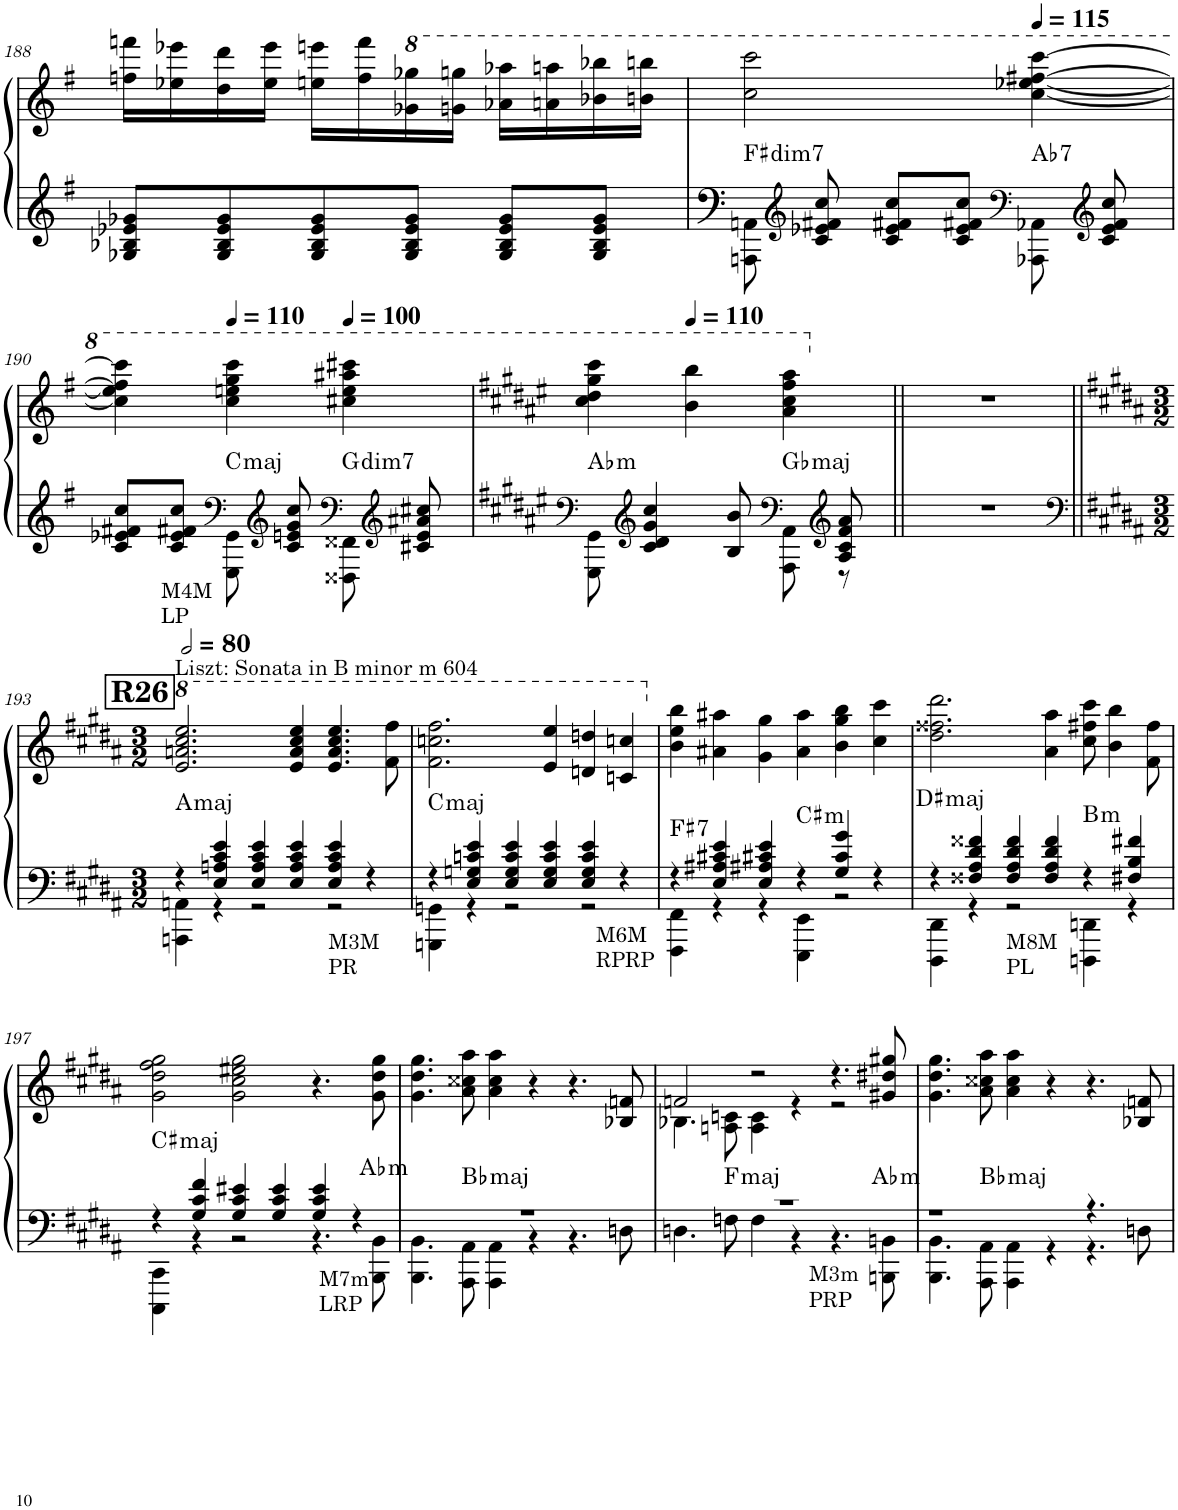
**kern	**kern	**harte
*part1	*part1	*part1
*staff2	*staff1	*
*I"Piano	*	*
*I'Pno.	*	*
!!LO:PB:g=z
*clefG2	*clefG2	*
*k[f#]	*k[f#]	*
*M3/4	*M3/4	*
=188	=188	=188
*^	*	*
8G-X/ 8B-X/ 8e-X/ 8g-X/L	8ryy	16ffn\ 16fffn\LL	.
.	.	16ee-X\ 16eee-X\	.
8G-/ 8B-/ 8e-/ 8g-/	8ryy	16dd\ 16ddd\	.
.	.	16ee-\ 16eee-\JJ	.
8G-/ 8B-/ 8e-/ 8g-/	8ryy	16een\ 16eeen\LL	.
.	.	16ff\ 16fff\	.
*	*	*8va	*
8G-/ 8B-/ 8e-/ 8g-/J	8ryy	16gg-X\ 16ggg-X\	.
.	.	16ggn\ 16gggn\JJ	.
8G-/ 8B-/ 8e-/ 8g-/L	8ryy	16aa-X\ 16aaa-X\LL	.
.	.	16aan\ 16aaan\	.
8G-/ 8B-/ 8e-/ 8g-/J	8ryy	16bb-X\ 16bbb-X\	.
.	.	16bbn\ 16bbbn\JJ	.
=189	=189	=189	=189
!	!	!	!LO:H:kt=dim7
8ryy	8AAAn\ 8AAn\	2ccc\ 2cccc\	F#:dim7
*clefG2	*	*	*
8c/ 8e-X/ 8f#X/ 8cc/	8ryy	.	.
8c/ 8e-/ 8f#X/ 8cc/L	8ryy	.	.
8c/ 8e-/ 8f#X/ 8cc/J	8ryy	.	.
*clefF4	*	*	*
*	*	*MM115	*
!	!	!	!LO:H:kt=7
8ryy	8AAA-X\ 8AA-X\	[4ccc\ [4eee-X\ [4fff#X\ [4cccc\	Ab:7
*clefG2	*	*	*
8c/ 8e-/ 8f#/ 8cc/	8ryy	.	.
!!LO:LB:g=z
=190	=190	=190	=190
8c/ 8e-X/ 8f#X/ 8cc/L	8ryy	4ccc\] 4eee-\] 4fff#\] 4cccc\]	.
8c/ 8e-/ 8f#X/ 8cc/J	8ryy	.	.
*clefF4	*	*	*
*	*	*MM110	*
!LO:TX:b:t=M4M	!	!	!
!LO:TX:b:t=LP	!	!	!
!	!	!	!LO:H:kt=maj
8ryy	8GGG\ 8GG\	4ccc\ 4eeen\ 4ggg\ 4cccc\	C:maj
*clefG2	*	*	*
8c/ 8en/ 8g/ 8cc/	8ryy	.	.
*clefF4	*	*	*
*	*	*MM100	*
!	!	!	!LO:H:kt=dim7
8ryy	8FFF##X\ 8FF##X\	4ccc#X\ 4eee\ 4aaa#X\ 4cccc#X\	G:dim7
*clefG2	*	*	*
8c#X/ 8e/ 8a#X/ 8cc#X/	8ryy	.	.
=191	=191	=191	=191
*clefF4	*	*	*
*k[f#c#g#d#a#e#]	*	*k[f#c#g#d#a#e#]	*
!	!	!	!LO:H:kt=m
8ryy	8GGG#\ 8GG#\	4ccc#\ 4ddd#\ 4ggg#\ 4cccc#\	Ab:min
*clefG2	*	*	*
4c#/ 4d#/ 4g#/ 4cc#/	8ryy	.	.
*	*	*MM110	*
.	4ryy	4bb\ 4bbb\	.
8B/ 8b/	.	.	.
*clefF4	*	*	*
!	!	!	!LO:H:kt=maj
8ryy	8AAA#\ 8AA#\	4aa#\ 4ccc#\ 4fff#\ 4aaa#\	Gb:maj
*clefG2	*	*	*
8A#/ 8c#/ 8f#/ 8a#/	8r	.	.
*v	*v	*	*
=192||	=192||	=192||
*	*X8va	*
2.r	2.r	.
!!LO:LB:g=z
=193||	=193||	=193||
!!LO:REH:place=s1:a:B:cj:fs=14:t=R26
*clefF4	*	*
*k[f#c#g#d#a#]	*k[f#c#g#d#a#]	*
*M3/2	*M3/2	*
*^	*	*
*	*	*8va	*
*v	*v	*	*
*	*MM160	*
*^	*	*
!	!	!LO:TX:a:t=Liszt&colon; Sonata in B minor m 604	!LO:H:kt=maj
4r	4AAAn\ 4AAn\	2.ee/ 2.aan/ 2.ccc#/ 2.eee/	A:maj
4E/ 4An/ 4c#/ 4e/	4r	.	.
4E/ 4A/ 4c#/ 4e/	2r	.	.
4E/ 4A/ 4c#/ 4e/	.	4ee/ 4aa/ 4ccc#/ 4eee/	.
4E/ 4A/ 4c#/ 4e/	2r	4.ee/ 4.aa/ 4.ccc#/ 4.eee/	.
4r	.	.	.
.	.	8ff#\ 8fff#\	.
=194	=194	=194	=194
!LO:TX:b:t=M3M	!	!	!
!LO:TX:b:t=PR	!	!	!
!	!	!	!LO:H:kt=maj
4r	4GGGn\ 4GGn\	2.ff#\ 2.cccn\ 2.fff#\	C:maj
4E/ 4Gn/ 4cn/ 4e/	4r	.	.
4E/ 4G/ 4c/ 4e/	2r	.	.
4E/ 4G/ 4c/ 4e/	.	4ee/ 4eee/	.
4E/ 4G/ 4c/ 4e/	2r	4ddn/ 4dddn/	.
4r	.	4ccn/ 4cccn/	.
=195	=195	=195	=195
*	*	*X8va	*
!LO:TX:b:t=M6M	!	!	!
!LO:TX:b:t=RPRP	!	!	!
!	!	!	!LO:H:kt=7
4r	4FFF#\ 4FF#\	4b\ 4ee\ 4bb\	F#:7
4E/ 4A#X/ 4c#X/ 4e/	4r	4a#X\ 4aa#X\	.
4E/ 4A#X/ 4c#X/ 4e/	4r	4g#\ 4gg#\	.
!	!	!	!LO:H:kt=m
4r	4EEE\ 4EE\	4a#\ 4aa#\	C#:min
4G#/ 4c#/ 4g#/	2r	4b\ 4gg#\ 4bb\	.
4r	.	4cc#\ 4ccc#\	.
=196	=196	=196	=196
!	!	!	!LO:H:kt=maj
4r	4DDD#\ 4DD#\	2.dd#\ 2.ff##X\ 2.ddd#\	D#:maj
4F##X/ 4A#/ 4d#/ 4f##X/	4r	.	.
4F##/ 4A#/ 4d#/ 4f##/	2r	.	.
4F##/ 4A#/ 4d#/ 4f##/	.	4a#\ 4aa#\	.
!LO:TX:b:t=M8M	!	!	!
!LO:TX:b:t=PL	!	!	!
!	!	!	!LO:H:kt=m
4r	4DDDn\ 4DDn\	8cc#\ 8ff#X\ 8ccc#\	B:min
.	.	4b\ 4bb\	.
4F#X/ 4B/ 4f#X/	4r	.	.
.	.	8f#\ 8ff#\	.
!!LO:LB:g=z
=197	=197	=197	=197
!	!	!	!LO:H:kt=maj
4r	4CCC#\ 4CC#\	2g#\ 2dd#\ 2ff#\ 2gg#\	C#:maj
4G#/ 4c#/ 4f#/	4r	.	.
4G#/ 4c#/ 4e#X/	2r	2g#\ 2cc#\ 2ee#X\ 2gg#\	.
4G#/ 4c#/ 4e#/	.	.	.
4G#/ 4c#/ 4e#/	4.r	4.r	.
4r	.	.	.
!	!LO:TX:b:t=M7m	!	!
!	!LO:TX:b:t=LRP	!	!
!	!	!	!LO:H:kt=m
.	8BBB\ 8BB\	8g#\ 8dd#\ 8gg#\	Ab:min
=198	=198	=198	=198
1.r	4.BBB\ 4.BB\	4.g#\ 4.dd#\ 4.gg#\	.
!	!	!	!LO:H:kt=maj
.	8AAA#\ 8AA#\	8a#\ 8cc##X\ 8aa#\	Bb:maj
.	4AAA#\ 4AA#\	4a#\ 4cc##\ 4aa#\	.
.	4r	4r	.
.	4.r	4.r	.
.	8Dn\	8B-X/ 8fn/	.
=199	=199	=199	=199
*	*	*^	*
1.r	4.Dn\	2fn/	4.B-X\	.
!	!	!	!	!LO:H:kt=maj
.	8Fn\	.	8An\ 8cn\	F:maj
.	4F\	2r	4A\ 4c\	.
.	4r	.	4r	.
.	4.r	4.r	2r	.
!	!LO:TX:b:t=M3m	!	!	!
!	!LO:TX:b:t=PRP	!	!	!
!	!	!	!	!LO:H:kt=m
.	8BBBn\ 8BBn\	8g#X/ 8dd#X/ 8gg#X/	.	Ab:min
*	*	*v	*v	*
=200	=200	=200	=200
1r	4.BBB\ 4.BB\	4.g#\ 4.dd#\ 4.gg#\	.
!	!	!	!LO:H:kt=maj
.	8AAA#\ 8AA#\	8a#\ 8cc##X\ 8aa#\	Bb:maj
.	4AAA#\ 4AA#\	4a#\ 4cc##\ 4aa#\	.
.	4r	4r	.
4.r	4.r	4.r	.
8Dn\	8ryy	8B-X/ 8fn/	.
*v	*v	*	*
=	=	=
*-	*-	*-
